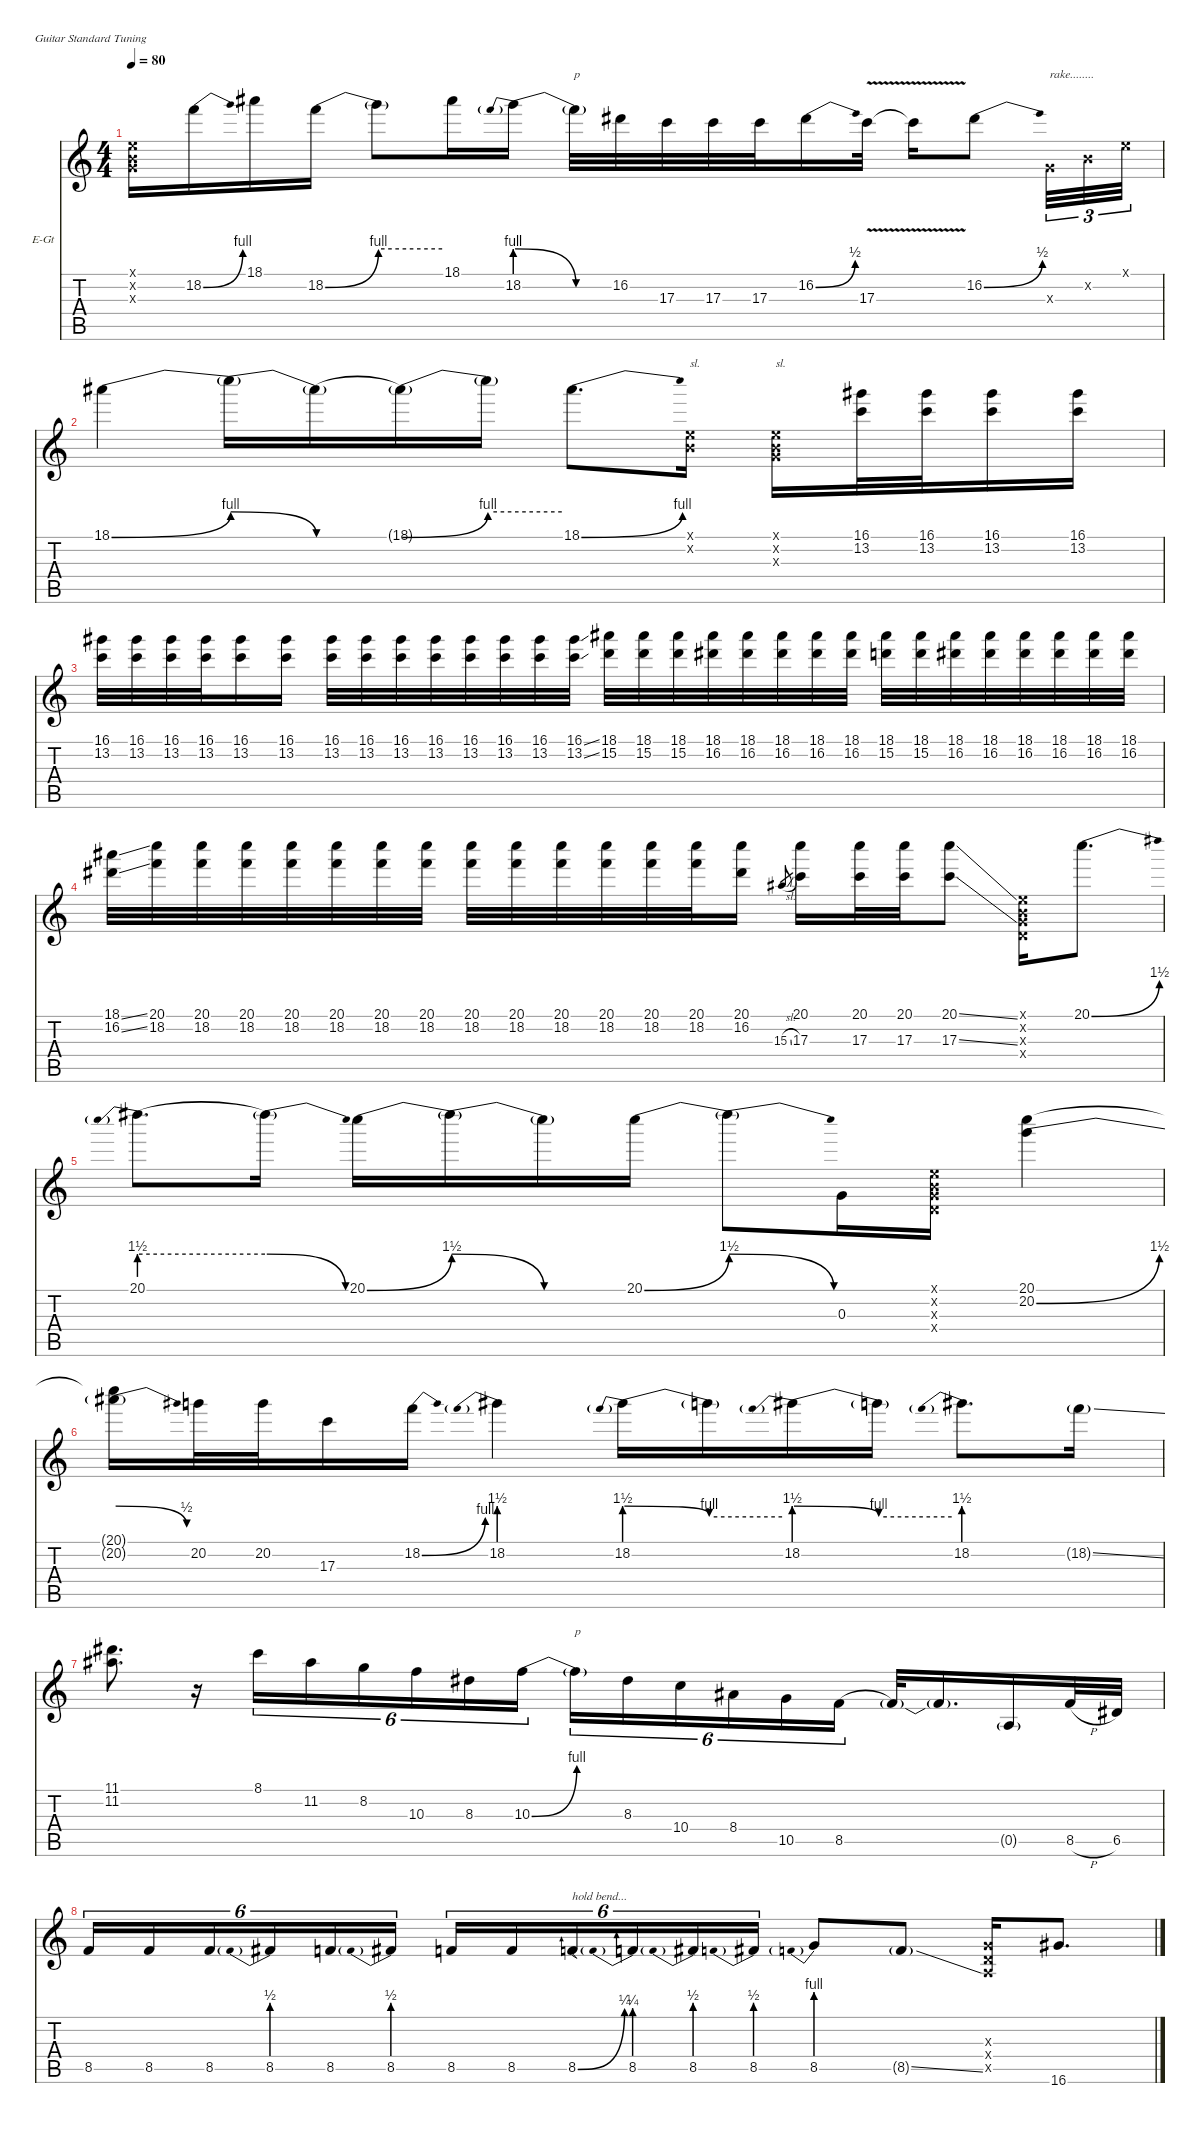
\hideDynamics
\bracketExtendMode nobrackets
\firstSystemTrackNameOrientation horizontal
\otherSystemsTrackNameOrientation horizontal
\track ("solo" "E-Gt") {instrument distortionguitar}
\staff {score tabs}
\tuning (E4 B3 G3 D3 A2 E2)
\ts (4 4)
\tempo 80
\clef g2
\ks c
(0.1{x} 0.2{x} 0.3{x}).16{dy f} 18.2{be (bend 0 0 60 4)}.16 18.1{acc #}.16 18.2{be (bend 0 0 60 4)}.16 18.2{be (hold 0 4 60 4) t}.8 18.1{acc #}.16 18.2{be (prebendrelease 0 4 60 0)}.16 18.2{be (hold 0 0 60 0) t}.32{txt "p"} 16.2{acc #}.32{dy mf} 17.3.32 17.3.32 17.3.32 16.2{be (bend 0 0 60 2) acc #}.16{dy f} 17.3{v}.32 17.3{v t}.16 16.2{be (bend 0 0 60 2) acc #}.8 0.3{x}.32{tu (3 2) txt "rake........"} 0.2{x}.32{tu (3 2)} 0.1{x}.32{tu (3 2)} |
18.1{be (bend 0 0 60 4) acc #}.4{instrument distortionguitar instrument distortionguitar} 18.1{be (release 0 4 60 0) t}.16 18.1{be (hold 0 0 60 0) t acc #}.16 18.1{be (bend 0 0 60 4) t acc #}.16 18.1{be (hold 0 4 60 4) t}.16 18.1{be (bend 0 0 60 4) acc #}.8{d} (0.1{x} 0.2{x}).16{txt "sl."} (0.1{x} 0.2{x} 0.3{x}).16{txt "sl."} (16.1{acc #} 13.2).32 (16.1{acc #} 13.2).32 (16.1{acc #} 13.2).16 (16.1{acc #} 13.2).16 |
(16.1{acc #} 13.2).32 (16.1{acc #} 13.2).32 (16.1{acc #} 13.2).32 (16.1{acc #} 13.2).32 (16.1{acc #} 13.2).16 (16.1{acc #} 13.2).16 (16.1{acc #} 13.2).32 (16.1{acc #} 13.2).32 (16.1{acc #} 13.2).32 (16.1{acc #} 13.2).32 (16.1{acc #} 13.2).32 (16.1{acc #} 13.2).32 (16.1{acc #} 13.2).32 (16.1{ss acc #} 13.2{ss}).32 (18.1{acc #} 15.2).32 (18.1{acc #} 15.2).32 (18.1{acc #} 15.2).32 (18.1{acc #} 16.2{acc #}).32 (18.1{acc #} 16.2{acc #}).32 (18.1{acc #} 16.2{acc #}).32 (18.1{acc #} 16.2{acc #}).32 (18.1{acc #} 16.2{acc #}).32 (18.1{acc #} 15.2).32 (18.1{acc #} 15.2).32 (18.1{acc #} 16.2{acc #}).32 (18.1{acc #} 16.2{acc #}).32 (18.1{acc #} 16.2{acc #}).32 (18.1{acc #} 16.2{acc #}).32 (18.1{acc #} 16.2{acc #}).32 (18.1{acc #} 16.2{acc #}).32 |
(18.1{ss acc #} 16.2{ss acc #}).32 (20.1 18.2).32 (20.1 18.2).32 (20.1 18.2).32 (20.1 18.2).32 (20.1 18.2).32 (20.1 18.2).32 (20.1 18.2).32 (20.1 18.2).32 (20.1 18.2).32 (20.1 18.2).32 (20.1 18.2).32 (20.1 18.2).32 (20.1 18.2).32 (20.1 16.2{acc #}).16 15.3{sl acc #}.8{gr dy mf} (20.1 17.3).16{dy f} (20.1 17.3).32 (20.1 17.3).32 (20.1{ss} 17.3{ss}).8 (0.1{x} 0.2{x} 0.3{x} 0.4{x}).16 20.1{be (bend 0 0 60 6)}.8{d} |
20.1{be (prebend 0 6 60 6)}.8{d} 20.1{be (release 0 6 60 0) t}.16 20.1{be (bend 0 0 60 6)}.16 20.1{be (release 0 6 60 0) t}.16 20.1{be (hold 0 0 60 0) t}.16 20.1{be (bend 0 0 60 6)}.16 20.1{be (release 0 6 60 0) t}.8 0.3.16 (0.1{x} 0.2{x} 0.3{x} 0.4{x}).16 (20.1 20.2{be (bend 0 0 60 6)}).4 |
(20.1{t} 20.2{be (release 0 6 60 2) t}).16 20.2.32 20.2.32 17.3.16 18.2{be (bend 0 0 60 4)}.16 18.2{be (prebend 0 6 60 6)}.4 18.2{be (prebendrelease 0 6 60 4)}.16 18.2{be (hold 0 4 60 4) t}.16 18.2{be (prebendrelease 0 6 60 4)}.16 18.2{be (hold 0 4 60 4) t}.16 18.2{be (prebend 0 6 60 6)}.8{d} 18.2{ss g}.16 |
(11.1{acc #} 11.2{acc #}).8{d} r.16 8.1.16{tu (6 4)} 11.2{acc #}.16{tu (6 4)} 8.2.16{tu (6 4)} 10.3.16{tu (6 4)} 8.3{acc #}.16{tu (6 4)} 10.3{be (bend 0 0 60 4)}.16{tu (6 4)} 10.3{be (hold 0 0 60 0) t}.16{tu (6 4) txt "p"} 8.3{acc #}.16{tu (6 4)} 10.4.16{tu (6 4)} 8.4{acc #}.16{tu (6 4)} 10.5.16{tu (6 4)} 8.5{be (hold 0 0 60 0)}.16{tu (6 4)} 8.5{t}.32 8.5{be (hold 0 0 60 0) t}.16{d} 0.5{g}.16 8.5{h}.32 6.5{acc #}.32 |
8.5.16{tu (6 4)} 8.5.16{tu (6 4)} 8.5.16{tu (6 4)} 8.5{be (prebend 0 2 60 2)}.16{tu (6 4)} 8.5.16{tu (6 4)} 8.5{be (prebend 0 2 60 2)}.16{tu (6 4)} 8.5.16{tu (6 4)} 8.5.16{tu (6 4)} 8.5{be (bend 0 0 60 1)}.16{tu (6 4) txt "hold bend..."} 8.5{be (prebend 0 1 60 1)}.16{tu (6 4)} 8.5{be (prebend 0 2 60 2)}.16{tu (6 4)} 8.5{be (prebend 0 2 60 2)}.16{tu (6 4)} 8.5{be (prebend 0 4 60 4)}.8 8.5{ss g}.8 (0.3{x} 0.4{x} 0.5{x}).16 16.6{acc #}.8{d}
